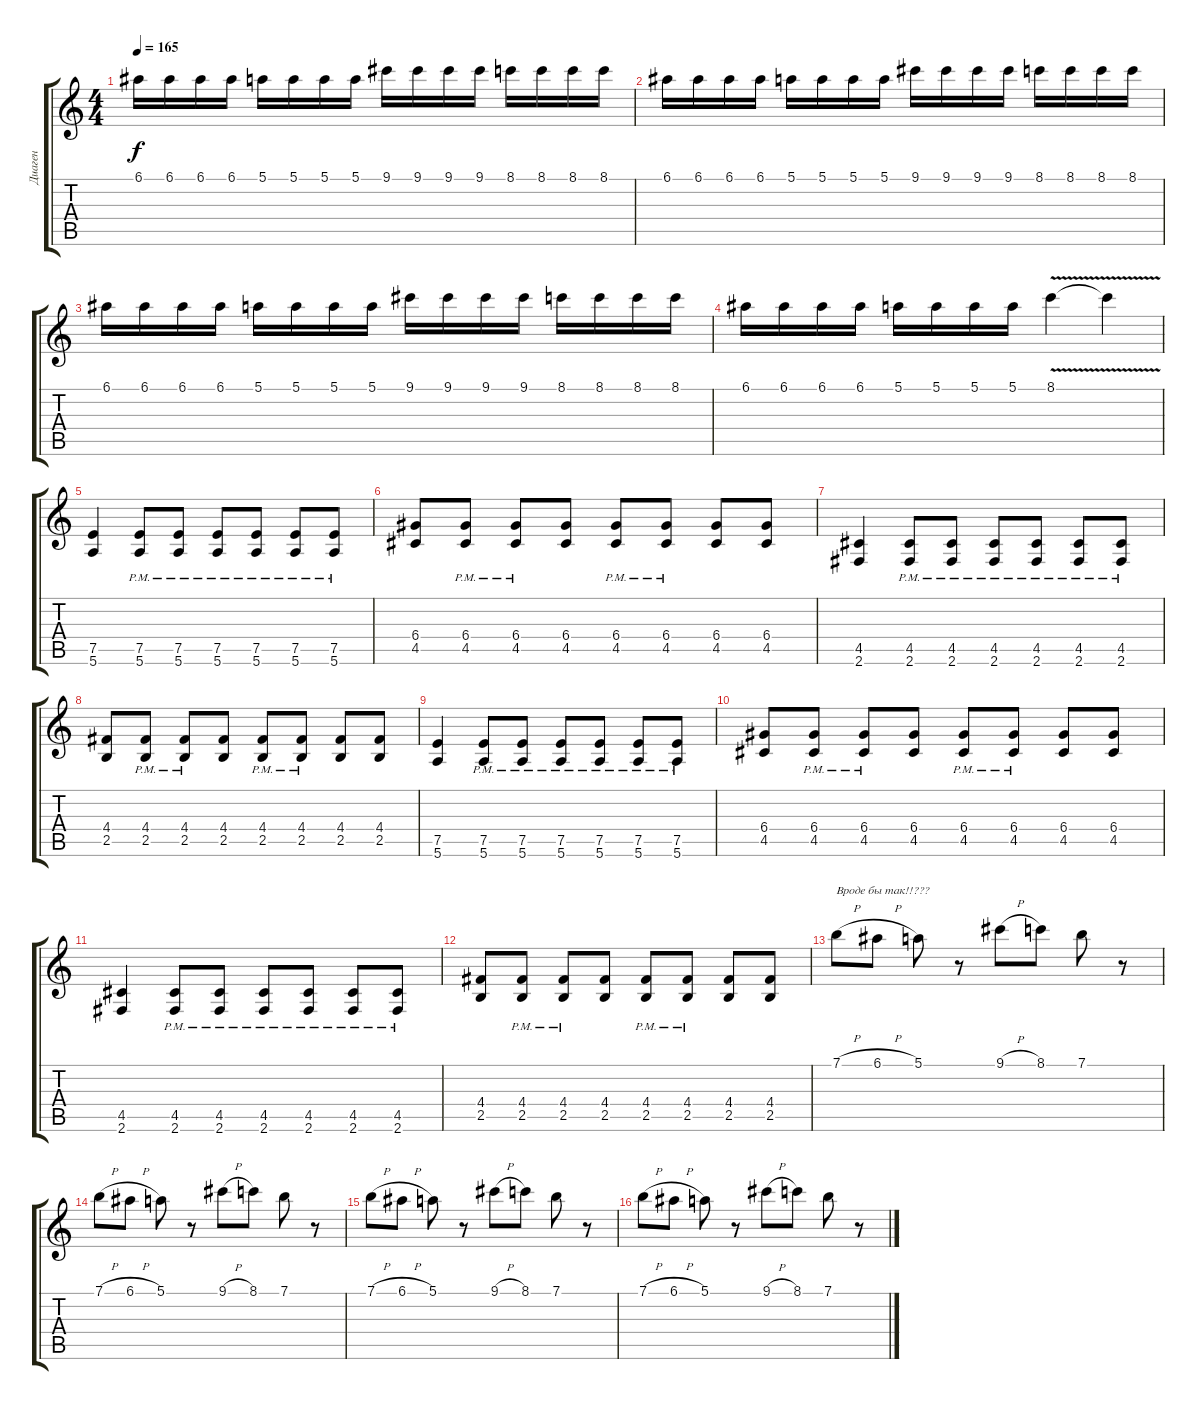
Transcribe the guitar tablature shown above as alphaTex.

\track ("Диаген" "Диаген") {instrument overdrivenguitar}
\staff {score tabs}
\tuning (E4 B3 G3 D3 A2 E2) {hide}
\ts (4 4)
\tempo 165
\clef g2
\ks c
6.1.16{dy f} 6.1.16 6.1.16 6.1.16 5.1.16 5.1.16 5.1.16 5.1.16 9.1.16 9.1.16 9.1.16 9.1.16 8.1.16 8.1.16 8.1.16 8.1.16 |
6.1.16 6.1.16 6.1.16 6.1.16 5.1.16 5.1.16 5.1.16 5.1.16 9.1.16 9.1.16 9.1.16 9.1.16 8.1.16 8.1.16 8.1.16 8.1.16 |
6.1.16 6.1.16 6.1.16 6.1.16 5.1.16 5.1.16 5.1.16 5.1.16 9.1.16 9.1.16 9.1.16 9.1.16 8.1.16 8.1.16 8.1.16 8.1.16 |
6.1.16 6.1.16 6.1.16 6.1.16 5.1.16 5.1.16 5.1.16 5.1.16 8.1{v}.4 8.1{t}.4 |
(7.5 5.6).4 (7.5{pm} 5.6{pm}).8 (7.5{pm} 5.6{pm}).8 (7.5{pm} 5.6{pm}).8 (7.5{pm} 5.6{pm}).8 (7.5{pm} 5.6{pm}).8 (7.5{pm} 5.6{pm}).8 |
(6.4 4.5).8 (6.4{pm} 4.5{pm}).8 (6.4{pm} 4.5{pm}).8 (6.4 4.5).8 (6.4{pm} 4.5{pm}).8 (6.4{pm} 4.5{pm}).8 (6.4 4.5).8 (6.4 4.5).8 |
(4.5 2.6).4 (4.5{pm} 2.6{pm}).8 (4.5{pm} 2.6{pm}).8 (4.5{pm} 2.6{pm}).8 (4.5{pm} 2.6{pm}).8 (4.5{pm} 2.6{pm}).8 (4.5{pm} 2.6{pm}).8 |
(4.4 2.5).8 (4.4{pm} 2.5{pm}).8 (4.4{pm} 2.5{pm}).8 (4.4 2.5).8 (4.4{pm} 2.5{pm}).8 (4.4{pm} 2.5{pm}).8 (4.4 2.5).8 (4.4 2.5).8 |
(7.5 5.6).4 (7.5{pm} 5.6{pm}).8 (7.5{pm} 5.6{pm}).8 (7.5{pm} 5.6{pm}).8 (7.5{pm} 5.6{pm}).8 (7.5{pm} 5.6{pm}).8 (7.5{pm} 5.6{pm}).8 |
(6.4 4.5).8 (6.4{pm} 4.5{pm}).8 (6.4{pm} 4.5{pm}).8 (6.4 4.5).8 (6.4{pm} 4.5{pm}).8 (6.4{pm} 4.5{pm}).8 (6.4 4.5).8 (6.4 4.5).8 |
(4.5 2.6).4 (4.5{pm} 2.6{pm}).8 (4.5{pm} 2.6{pm}).8 (4.5{pm} 2.6{pm}).8 (4.5{pm} 2.6{pm}).8 (4.5{pm} 2.6{pm}).8 (4.5{pm} 2.6{pm}).8 |
(4.4 2.5).8 (4.4{pm} 2.5{pm}).8 (4.4{pm} 2.5{pm}).8 (4.4 2.5).8 (4.4{pm} 2.5{pm}).8 (4.4{pm} 2.5{pm}).8 (4.4 2.5).8 (4.4 2.5).8 |
7.1{h}.8{txt "Вроде бы так!!???"} 6.1{h}.8 5.1.8 r.8 9.1{h}.8 8.1.8 7.1.8 r.8 |
7.1{h}.8 6.1{h}.8 5.1.8 r.8 9.1{h}.8 8.1.8 7.1.8 r.8 |
7.1{h}.8 6.1{h}.8 5.1.8 r.8 9.1{h}.8 8.1.8 7.1.8 r.8 |
7.1{h}.8 6.1{h}.8 5.1.8 r.8 9.1{h}.8 8.1.8 7.1.8 r.8
